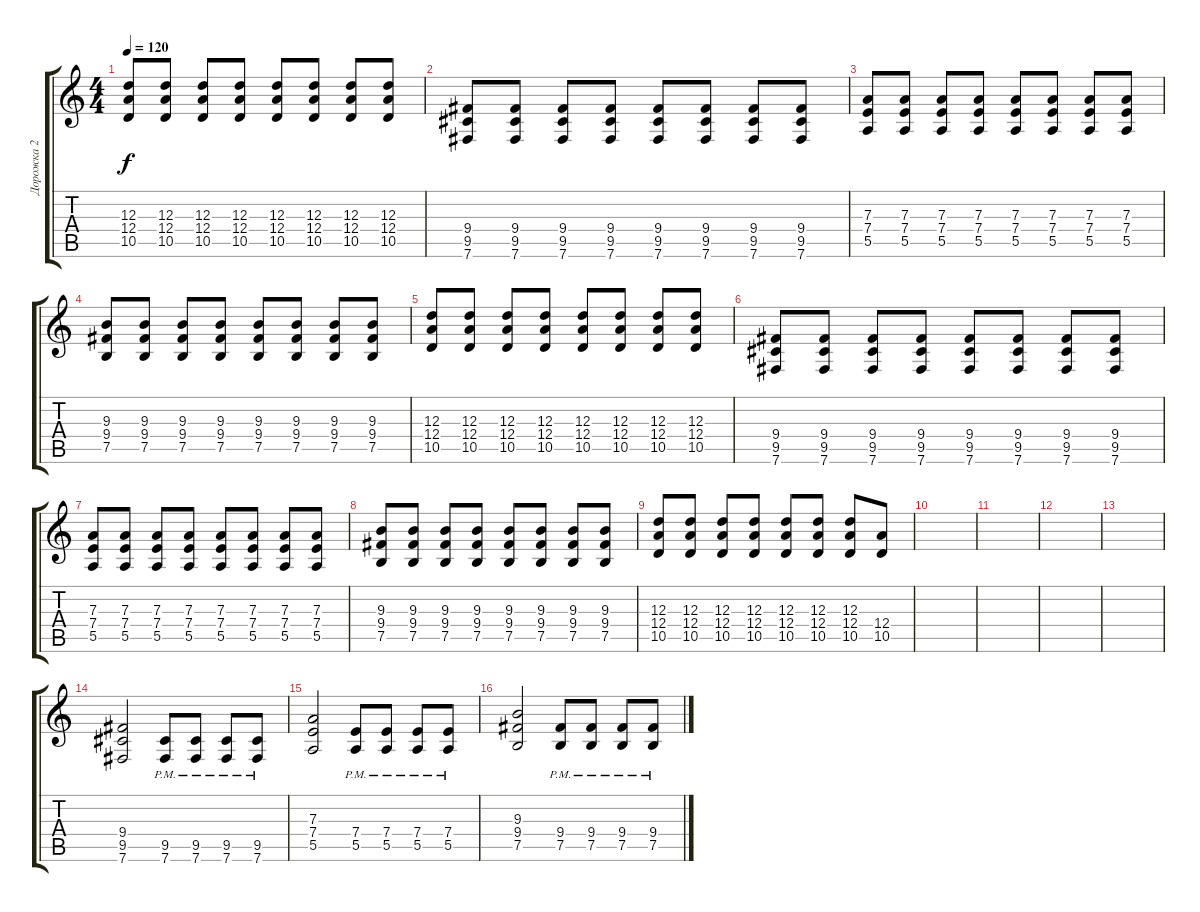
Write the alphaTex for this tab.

\track ("Дорожка 2" "Дорожка 2") {instrument distortionguitar}
\staff {score tabs}
\tuning (B3 Gb3 D3 A2 E2 B1) {hide}
\ts (4 4)
\tempo 120
\clef g2
\ks c
(12.3 12.4 10.5).8{dy f} (12.3 12.4 10.5).8 (12.3 12.4 10.5).8 (12.3 12.4 10.5).8 (12.3 12.4 10.5).8 (12.3 12.4 10.5).8 (12.3 12.4 10.5).8 (12.3 12.4 10.5).8 |
(9.4 9.5 7.6).8 (9.4 9.5 7.6).8 (9.4 9.5 7.6).8 (9.4 9.5 7.6).8 (9.4 9.5 7.6).8 (9.4 9.5 7.6).8 (9.4 9.5 7.6).8 (9.4 9.5 7.6).8 |
(7.3 7.4 5.5).8 (7.3 7.4 5.5).8 (7.3 7.4 5.5).8 (7.3 7.4 5.5).8 (7.3 7.4 5.5).8 (7.3 7.4 5.5).8 (7.3 7.4 5.5).8 (7.3 7.4 5.5).8 |
(9.3 9.4 7.5).8 (9.3 9.4 7.5).8 (9.3 9.4 7.5).8 (9.3 9.4 7.5).8 (9.3 9.4 7.5).8 (9.3 9.4 7.5).8 (9.3 9.4 7.5).8 (9.3 9.4 7.5).8 |
(12.3 12.4 10.5).8 (12.3 12.4 10.5).8 (12.3 12.4 10.5).8 (12.3 12.4 10.5).8 (12.3 12.4 10.5).8 (12.3 12.4 10.5).8 (12.3 12.4 10.5).8 (12.3 12.4 10.5).8 |
(9.4 9.5 7.6).8 (9.4 9.5 7.6).8 (9.4 9.5 7.6).8 (9.4 9.5 7.6).8 (9.4 9.5 7.6).8 (9.4 9.5 7.6).8 (9.4 9.5 7.6).8 (9.4 9.5 7.6).8 |
(7.3 7.4 5.5).8 (7.3 7.4 5.5).8 (7.3 7.4 5.5).8 (7.3 7.4 5.5).8 (7.3 7.4 5.5).8 (7.3 7.4 5.5).8 (7.3 7.4 5.5).8 (7.3 7.4 5.5).8 |
(9.3 9.4 7.5).8 (9.3 9.4 7.5).8 (9.3 9.4 7.5).8 (9.3 9.4 7.5).8 (9.3 9.4 7.5).8 (9.3 9.4 7.5).8 (9.3 9.4 7.5).8 (9.3 9.4 7.5).8 |
(12.3 12.4 10.5).8 (12.3 12.4 10.5).8 (12.3 12.4 10.5).8 (12.3 12.4 10.5).8 (12.3 12.4 10.5).8 (12.3 12.4 10.5).8 (12.3 12.4 10.5).8 (12.4 10.5).8 |
|
|
|
|
(9.4 9.5 7.6).2 (9.5{pm} 7.6{pm}).8 (9.5{pm} 7.6{pm}).8 (9.5{pm} 7.6{pm}).8 (9.5{pm} 7.6{pm}).8 |
(7.3 7.4 5.5).2 (7.4{pm} 5.5{pm}).8 (7.4{pm} 5.5{pm}).8 (7.4{pm} 5.5{pm}).8 (7.4{pm} 5.5{pm}).8 |
(9.3 9.4 7.5).2 (9.4{pm} 7.5{pm}).8 (9.4{pm} 7.5{pm}).8 (9.4{pm} 7.5{pm}).8 (9.4{pm} 7.5{pm}).8
